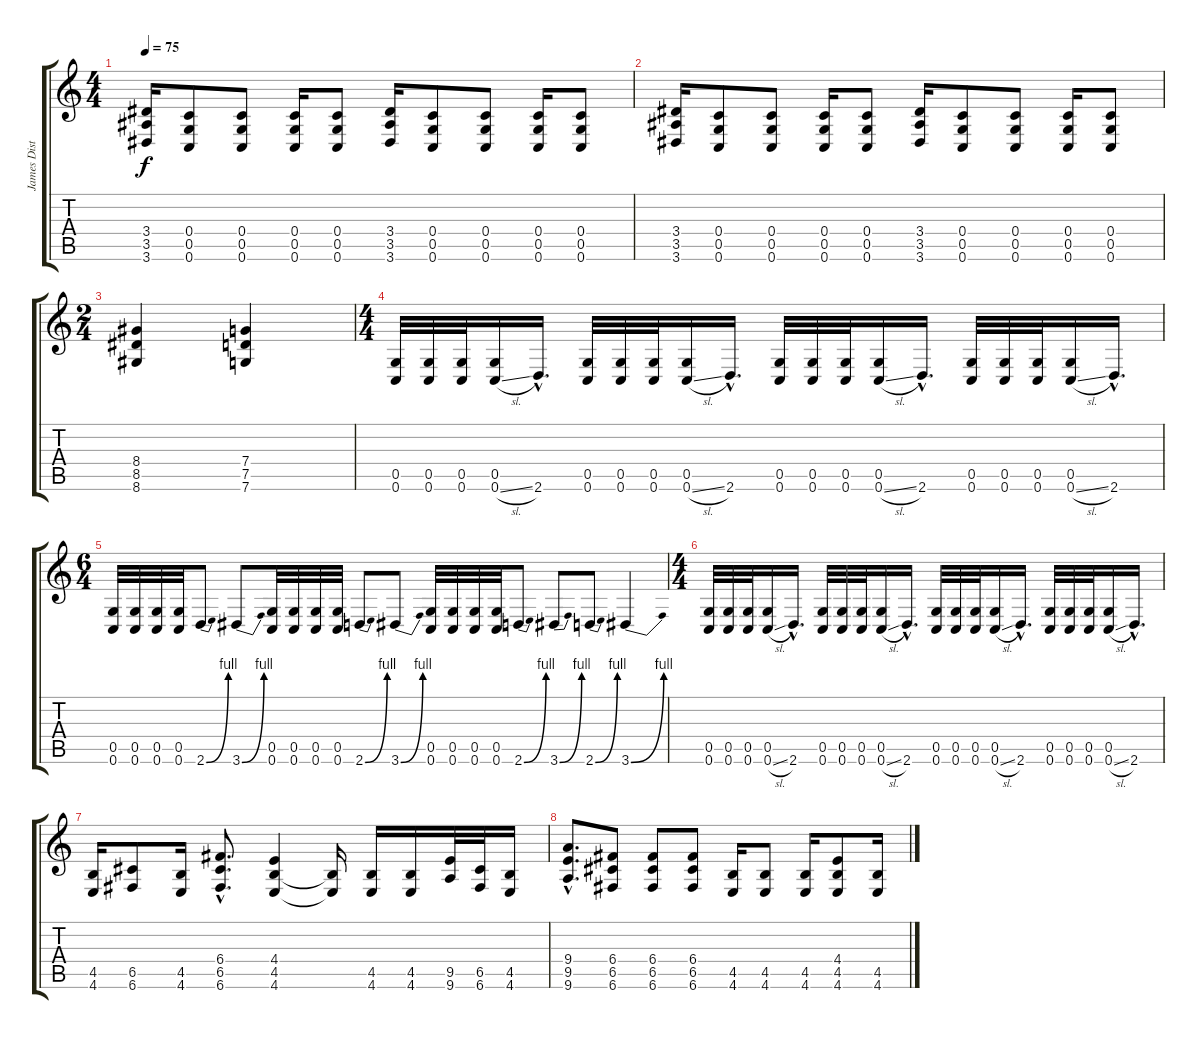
\track ("James Distortion" "James Dist") {instrument distortionguitar}
\staff {score tabs}
\tuning (D4 A3 F3 C3 G2 C2) {hide}
\ts (4 4)
\tempo 75
\clef g2
\ks c
(3.4 3.5 3.6).16{dy f} (0.4 0.5 0.6).8 (0.4 0.5 0.6).8 (0.4 0.5 0.6).16 (0.4 0.5 0.6).8 (3.4 3.5 3.6).16 (0.4 0.5 0.6).8 (0.4 0.5 0.6).8 (0.4 0.5 0.6).16 (0.4 0.5 0.6).8 |
(3.4 3.5 3.6).16 (0.4 0.5 0.6).8 (0.4 0.5 0.6).8 (0.4 0.5 0.6).16 (0.4 0.5 0.6).8 (3.4 3.5 3.6).16 (0.4 0.5 0.6).8 (0.4 0.5 0.6).8 (0.4 0.5 0.6).16 (0.4 0.5 0.6).8 |
\ts (2 4)
(8.4 8.5 8.6).4 (7.4 7.5 7.6).4 |
\ts (4 4)
(0.5 0.6).32 (0.5 0.6).32 (0.5 0.6).32 (0.5 0.6{sl}).16 2.6{hac}.16{d} (0.5 0.6).32 (0.5 0.6).32 (0.5 0.6).32 (0.5 0.6{sl}).16 2.6{hac}.16{d} (0.5 0.6).32 (0.5 0.6).32 (0.5 0.6).32 (0.5 0.6{sl}).16 2.6{hac}.16{d} (0.5 0.6).32 (0.5 0.6).32 (0.5 0.6).32 (0.5 0.6{sl}).16 2.6{hac}.16{d} |
\ts (6 4)
(0.5 0.6).32 (0.5 0.6).32 (0.5 0.6).32 (0.5 0.6).32 2.6{be (bend 0 0 60 4)}.8 3.6{be (bend 0 0 60 4)}.8 (0.5 0.6).32 (0.5 0.6).32 (0.5 0.6).32 (0.5 0.6).32 2.6{be (bend 0 0 60 4)}.8 3.6{be (bend 0 0 60 4)}.8 (0.5 0.6).32 (0.5 0.6).32 (0.5 0.6).32 (0.5 0.6).32 2.6{be (bend 0 0 60 4)}.8 3.6{be (bend 0 0 60 4)}.8 2.6{be (bend 0 0 60 4)}.8 3.6{be (bend 0 0 60 4)}.4 |
\ts (4 4)
(0.5 0.6).32 (0.5 0.6).32 (0.5 0.6).32 (0.5 0.6{sl}).16 2.6{hac}.16{d} (0.5 0.6).32 (0.5 0.6).32 (0.5 0.6).32 (0.5 0.6{sl}).16 2.6{hac}.16{d} (0.5 0.6).32 (0.5 0.6).32 (0.5 0.6).32 (0.5 0.6{sl}).16 2.6{hac}.16{d} (0.5 0.6).32 (0.5 0.6).32 (0.5 0.6).32 (0.5 0.6{sl}).16 2.6{hac}.16{d} |
(4.5 4.6).16 (6.5 6.6).8 (4.5 4.6).16 (6.4{hac} 6.5{hac} 6.6{hac}).8{d} (4.4 4.5 4.6).4 (4.5{t} 4.6{t}).16 (4.5 4.6).16 (4.5 4.6).16 (9.5 9.6).32 (6.5 6.6).32 (4.5 4.6).16 |
(9.4{hac} 9.5{hac} 9.6{hac}).8{d} (6.4 6.5 6.6).8 (6.4 6.5 6.6).8 (6.4 6.5 6.6).8 (4.5 4.6).16 (4.5 4.6).8 (4.5 4.6).16 (4.4 4.5 4.6).8 (4.5 4.6).16
